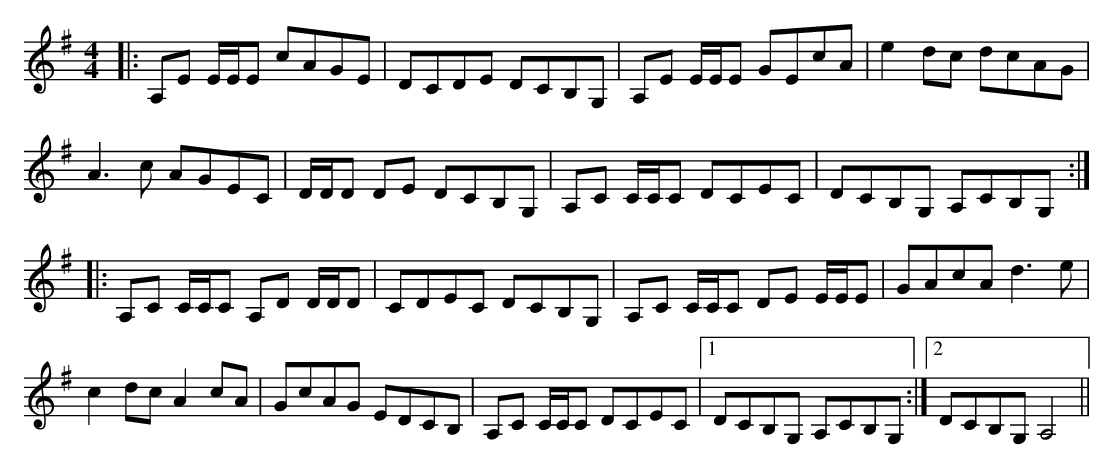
X:1
M:4/4
K:Ador
|:A,E E/E/E cAGE|DCDE DCB,G,|A,E E/E/E GEcA|e2dc dcAG|
A3c AGEC|D/D/D DE DCB,G,|A,C C/C/C DCEC|DCB,G, A,CB,G,:|
|:A,C C/C/C A,D D/D/D|CDEC DCB,G,|A,C C/C/C DE E/E/E|GAcA d3e|
c2dc A2cA|GcAG EDCB,|A,C C/C/C DCEC|1 DCB,G, A,CB,G,:|2 DCB,G, A,4||
